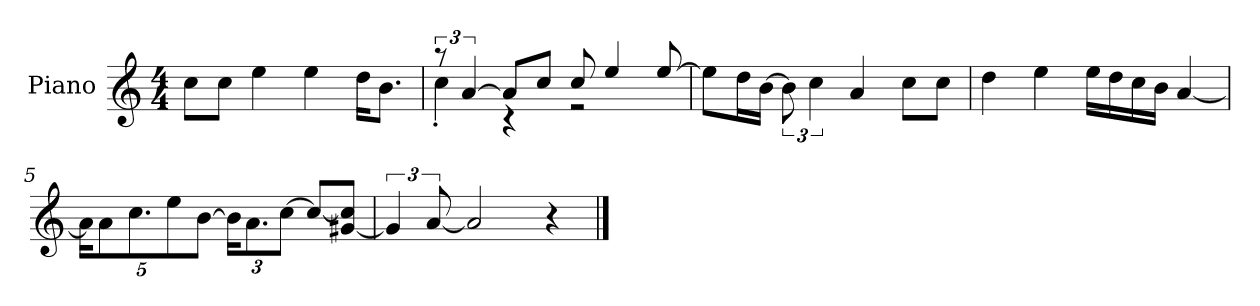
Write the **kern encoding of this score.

**kern
*part1
*staff1
*I"Piano
*I'P-no
*clefG2
*k[]
*M4/4
*MM90
=1
8cc\L
8cc\J
4ee\
4ee\
16dd\KL
8.b\J
=2
*^
12r	4cc'\
[6a/	.
8a/L]	4r
8cc/J	.
8cc/	2r
4ee/	.
[8ee/	.
*v	*v
=3
8ee\L]
16dd\L
[16b\JJ
12b\]
6cc\
4a/
8cc\L
8cc\J
=4
4dd\
4ee\
16ee\LL
16dd\
16cc\
16b\JJ
[4a/
!!LO:LB:g=z
=5
*Xbrackettup
20a\KL]
10a\
10.cc\
10ee\
[10b\J
24b\KL]
12.a\
[12cc\J
8cc/L_
[8g#X/ 8cc/]J
=6
*brackettup
6g#/]
[12a/
2a/]
4r
==
*-
